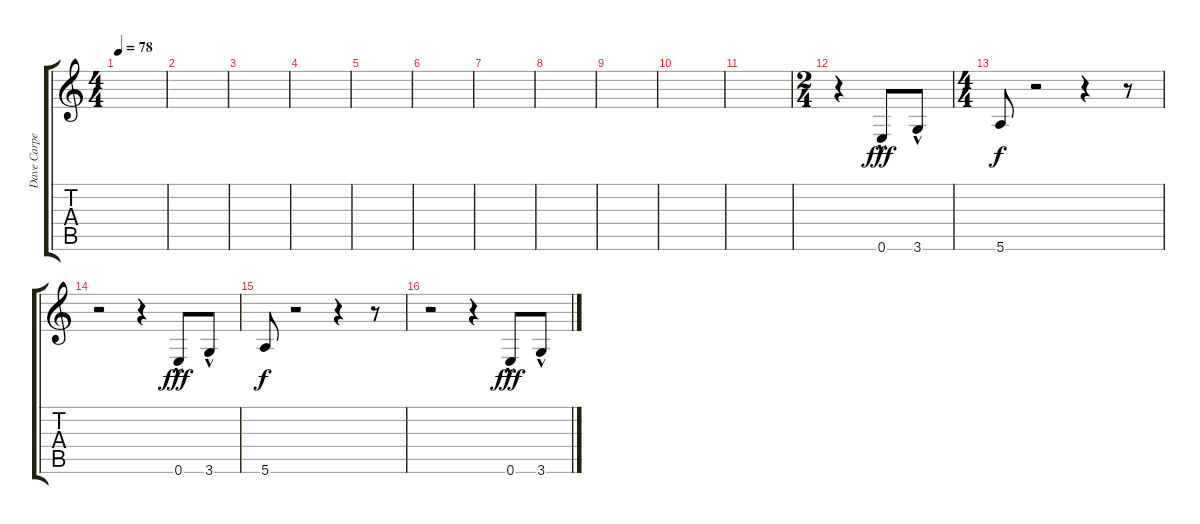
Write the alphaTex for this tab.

\track ("Dave Carpenter" "Dave Carpe") {instrument electricguitarclean}
\staff {score tabs}
\tuning (E4 B3 G3 D3 A2 E2) {hide}
\ts (4 4)
\tempo 78
\clef g2
\ks c
|
|
|
|
|
|
|
|
|
|
|
\ts (2 4)
r.4 0.6{hac}.8{dy fff} 3.6{hac}.8 |
\ts (4 4)
5.6.8{dy f} r.2 r.4 r.8 |
r.2 r.4 0.6{hac}.8{dy fff} 3.6{hac}.8 |
5.6.8{dy f} r.2 r.4 r.8 |
r.2 r.4 0.6{hac}.8{dy fff} 3.6{hac}.8
